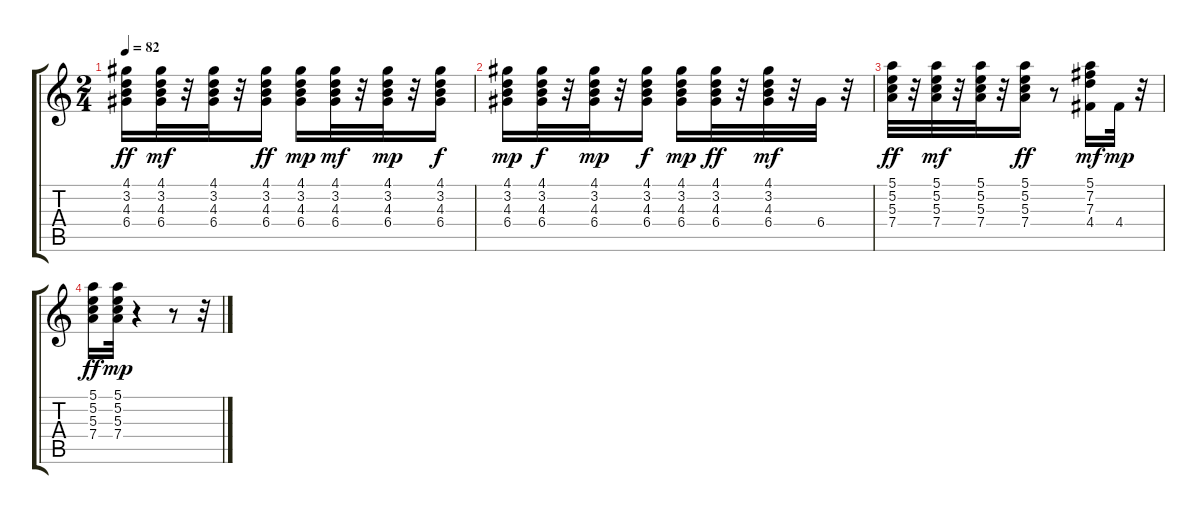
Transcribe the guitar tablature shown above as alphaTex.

\track "" {instrument acousticguitarnylon}
\staff {score tabs}
\tuning (E4 B3 G3 D3 A2 E2) {hide}
\ts (2 4)
\tempo 82
\clef g2
\ks c
(4.1 3.2 4.3 6.4).16{dy ff} (4.1 3.2 4.3 6.4).32{dy mf} r.32 (4.1 3.2 4.3 6.4).32 r.32 (4.1 3.2 4.3 6.4).16{dy ff} (4.1 3.2 4.3 6.4).16{dy mp} (4.1 3.2 4.3 6.4).32{dy mf} r.32 (4.1 3.2 4.3 6.4).32{dy mp} r.32 (4.1 3.2 4.3 6.4).16{dy f} |
(4.1 3.2 4.3 6.4).16{dy mp} (4.1 3.2 4.3 6.4).32{dy f} r.32 (4.1 3.2 4.3 6.4).32{dy mp} r.32 (4.1 3.2 4.3 6.4).16{dy f} (4.1 3.2 4.3 6.4).16{dy mp} (4.1 3.2 4.3 6.4).32{dy ff} r.32 (4.1 3.2 4.3 6.4).32{dy mf} r.32 6.4.32 r.32 |
(5.1 5.2 5.3 7.4).32{dy ff} r.32 (5.1 5.2 5.3 7.4).32{dy mf} r.32 (5.1 5.2 5.3 7.4).32 r.32 (5.1 5.2 5.3 7.4).16{dy ff} r.8 (5.1 7.2 7.3 4.4).16{dy mf} 4.4.32{dy mp} r.32 |
(5.1 5.2 5.3 7.4).16{dy ff} (5.1 5.2 5.3 7.4).32{dy mp} r.4 r.8 r.32
